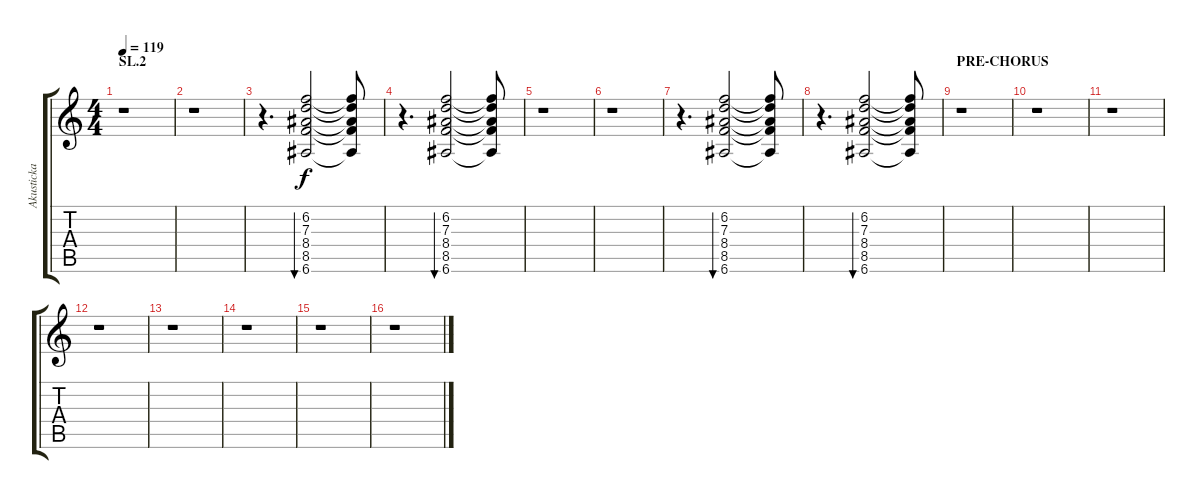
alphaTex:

\track ("Akusticka gitara 2" "Akusticka ") {instrument acousticguitarsteel}
\staff {score tabs}
\tuning (E4 B3 G3 D3 A2 E2) {hide}
\ts (4 4)
\section ("" "SL.2")
\tempo 119
\clef g2
\ks c
r.1{dy f} |
r.1 |
r.4{d} (6.2 7.3 8.4 8.5 6.6).2{bu 60} (6.2{t} 7.3{t} 8.4{t} 8.5{t} 6.6{t}).8 |
r.4{d} (6.2 7.3 8.4 8.5 6.6).2{bu 60} (6.2{t} 7.3{t} 8.4{t} 8.5{t} 6.6{t}).8 |
r.1 |
r.1 |
r.4{d} (6.2 7.3 8.4 8.5 6.6).2{bu 60} (6.2{t} 7.3{t} 8.4{t} 8.5{t} 6.6{t}).8 |
r.4{d} (6.2 7.3 8.4 8.5 6.6).2{bu 60} (6.2{t} 7.3{t} 8.4{t} 8.5{t} 6.6{t}).8 |
\section ("" "PRE-CHORUS")
r.1 |
r.1 |
r.1 |
r.1 |
r.1 |
r.1 |
r.1 |
r.1
